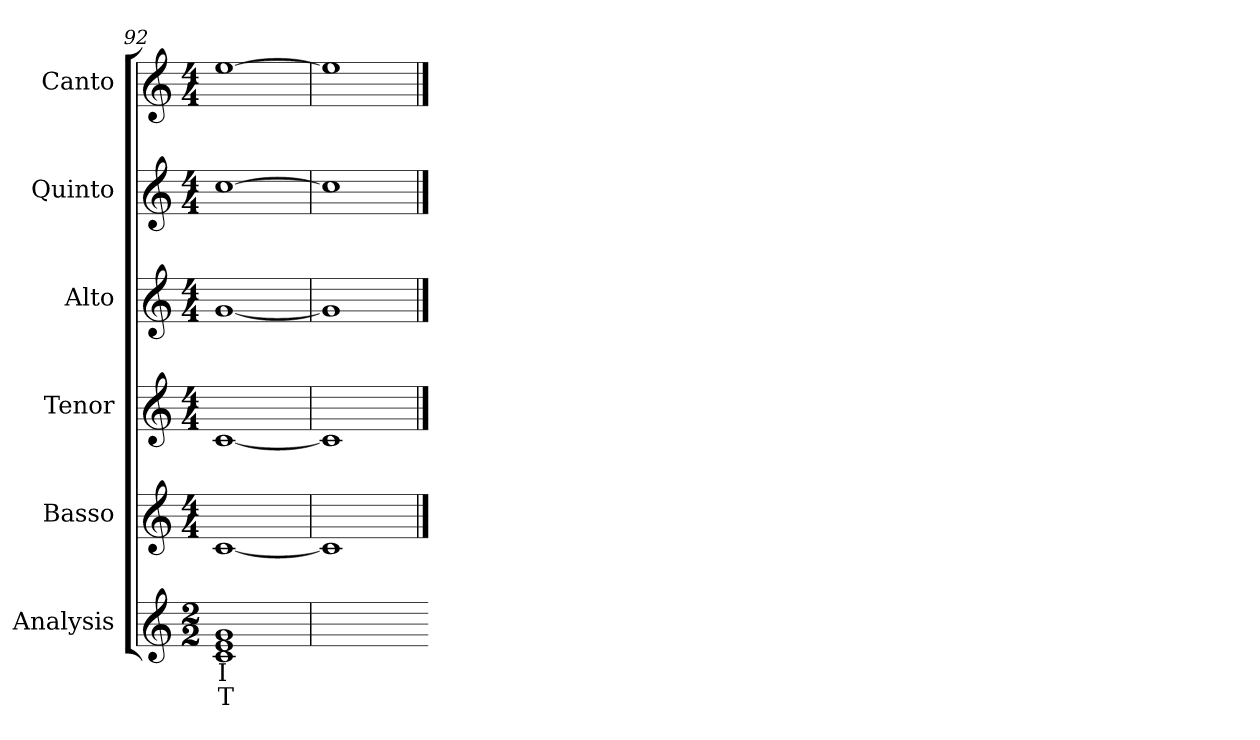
**kern	**text	**text	**kern	**kern	**kern	**kern	**kern
*part6	*part6	*part6	*part5	*part4	*part3	*part2	*part1
*staff6	*staff6	*staff6	*staff5	*staff4	*staff3	*staff2	*staff1
*I"Analysis	*	*	*I"Basso	*I"Tenor	*I"Alto	*I"Quinto	*I"Canto
*	*	*	*clefG2	*clefG2	*clefG2	*clefG2	*clefG2
*k[]	*	*	*k[]	*k[]	*k[]	*k[]	*k[]
*M2/2	*	*	*M4/4	*M4/4	*M4/4	*M4/4	*M4/4
=92	=92	=92	=92	=92	=92	=92	=92
1c 1e 1g	I	T	[1c	[1c	[1g	[1cc	[1ee
=93	=93	=93	=93	=93	=93	=93	=93
1ryy	.	.	1c]	1c]	1g]	1cc]	1ee]
=	==	==	==	==	==	==	==
*-	*-	*-	*-	*-	*-	*-	*-
